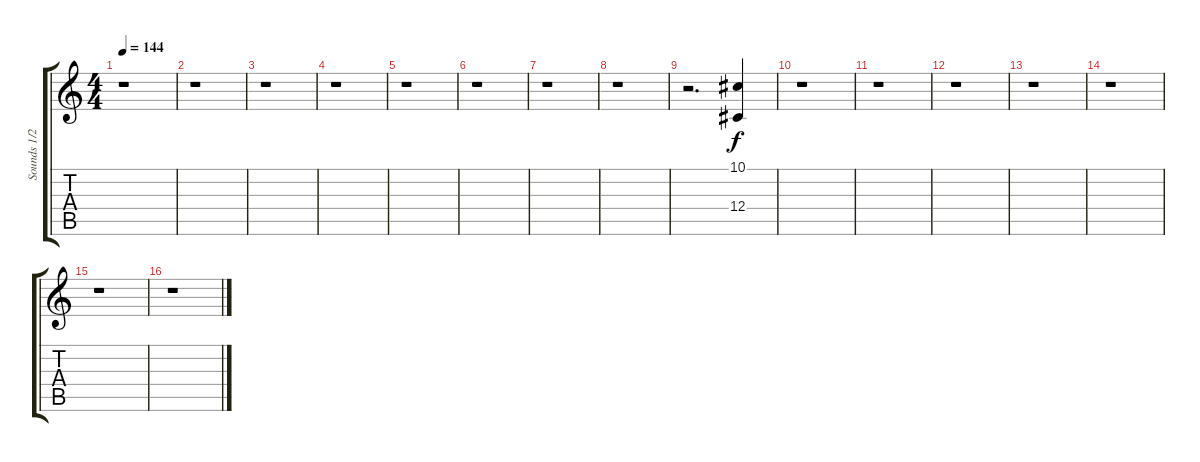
\track ("Sounds 1/2/3" "Sounds 1/2") {instrument woodblock}
\staff {score tabs}
\tuning (Eb4 Bb3 Gb3 Db3 Ab2 Eb2) {hide}
\ts (4 4)
\tempo 144
\clef g2
\ks c
r.1{dy f} |
r.1 |
r.1 |
r.1 |
r.1 |
r.1 |
r.1 |
r.1 |
r.2{d} (10.1 12.4).4{instrument woodblock} |
r.1 |
r.1 |
r.1 |
r.1 |
r.1 |
r.1 |
r.1
